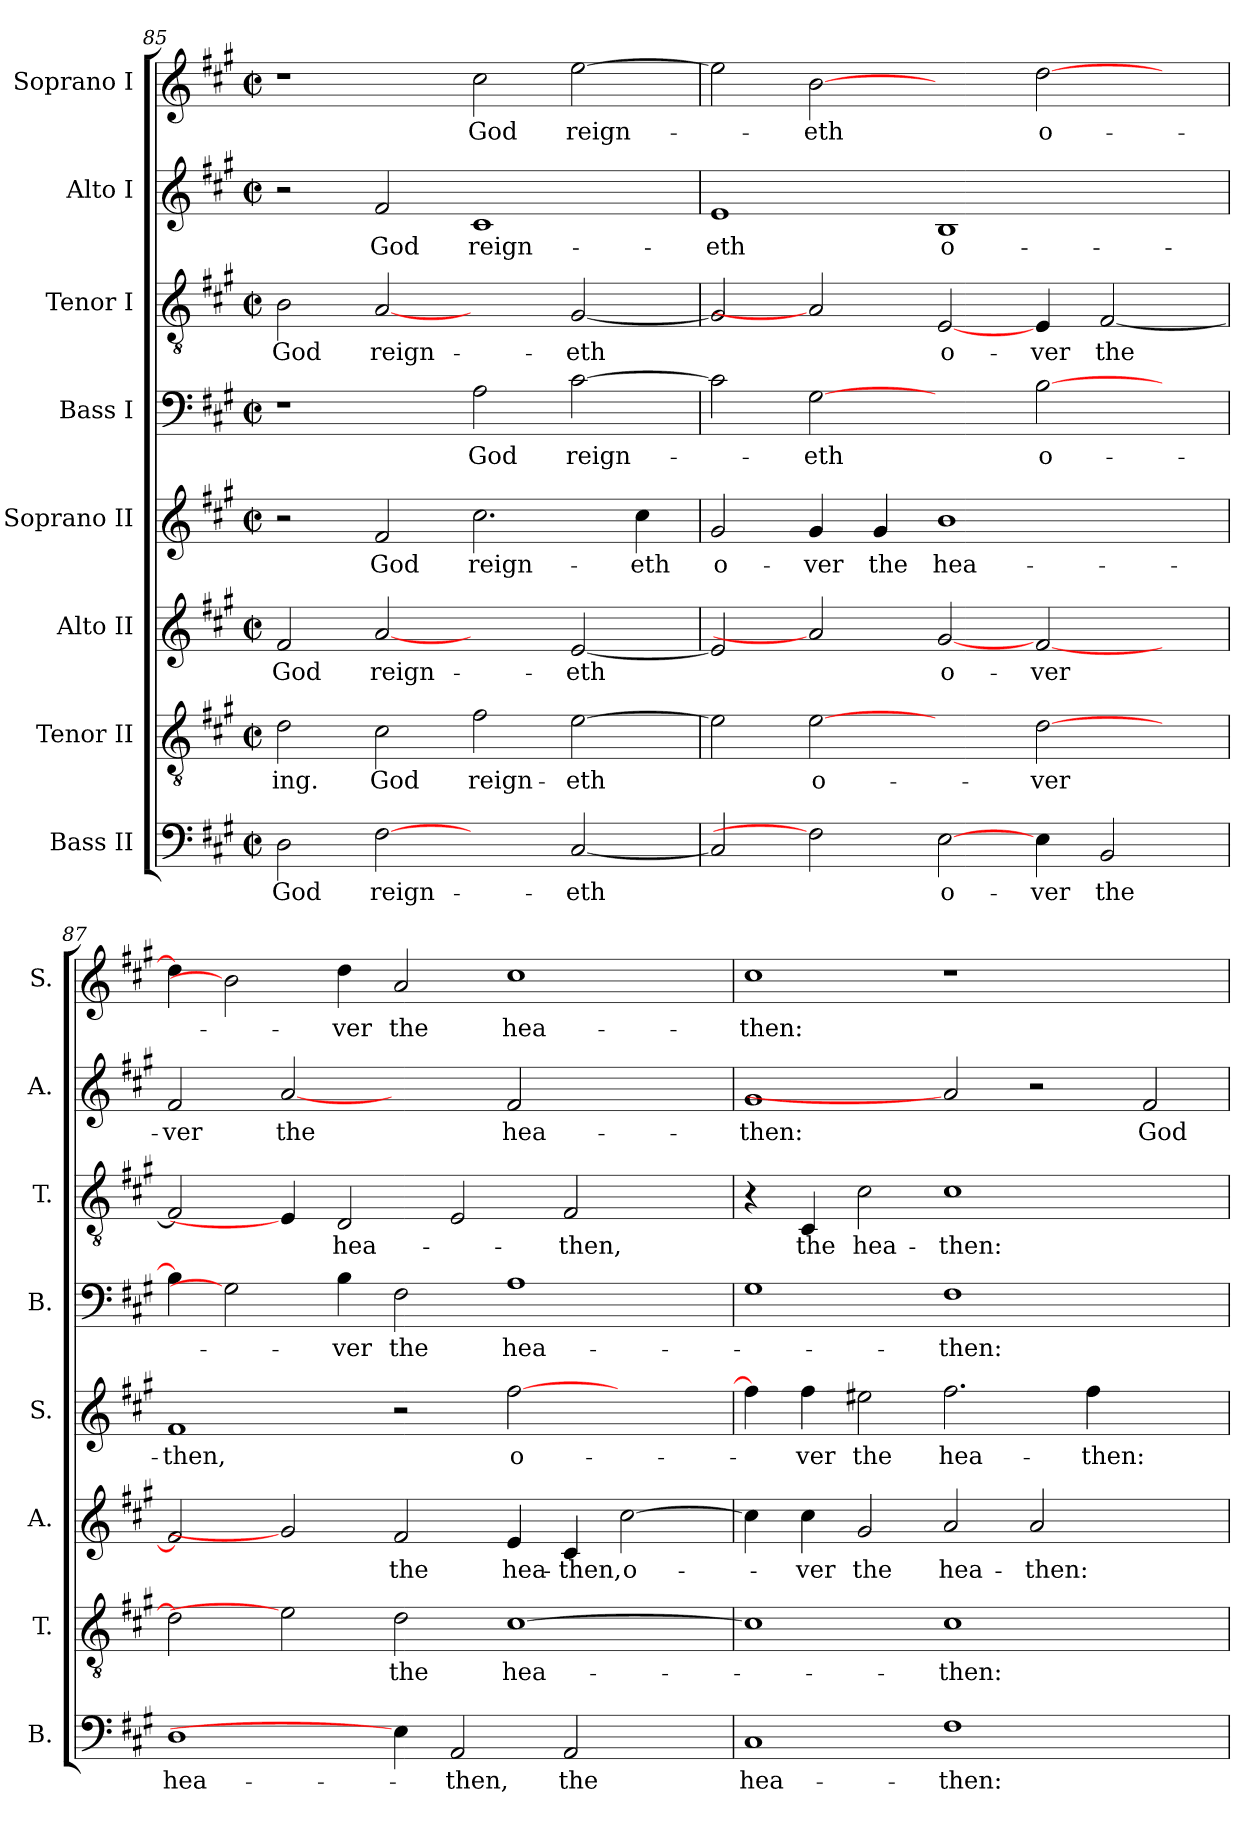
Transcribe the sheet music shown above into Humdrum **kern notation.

**kern	**text	**kern	**text	**kern	**text	**kern	**text	**kern	**text	**kern	**text	**kern	**text	**kern	**text
*part8	*part8	*part7	*part7	*part6	*part6	*part5	*part5	*part4	*part4	*part3	*part3	*part2	*part2	*part1	*part1
*staff8	*staff8	*staff7	*staff7	*staff6	*staff6	*staff5	*staff5	*staff4	*staff4	*staff3	*staff3	*staff2	*staff2	*staff1	*staff1
*I"Bass II	*	*I"Tenor II	*	*I"Alto II	*	*I"Soprano II	*	*I"Bass I	*	*I"Tenor I	*	*I"Alto I	*	*I"Soprano I	*
*I'B.	*	*I'T.	*	*I'A.	*	*I'S.	*	*I'B.	*	*I'T.	*	*I'A.	*	*I'S.	*
!!LO:PB:g=z
*clefF4	*	*clefGv2	*	*clefG2	*	*clefG2	*	*clefF4	*	*clefGv2	*	*clefG2	*	*clefG2	*
*	*	*ITrd7c12	*	*	*	*	*	*	*	*ITrd7c12	*	*	*	*	*
*k[f#c#g#]	*	*k[f#c#g#]	*	*k[f#c#g#]	*	*k[f#c#g#]	*	*k[f#c#g#]	*	*k[f#c#g#]	*	*k[f#c#g#]	*	*k[f#c#g#]	*
*A:	*	*A:	*	*A:	*	*A:	*	*A:	*	*A:	*	*A:	*	*A:	*
*M2/2	*	*M2/2	*	*M2/2	*	*M2/2	*	*M2/2	*	*M2/2	*	*M2/2	*	*M2/2	*
*met(c|)	*	*met(c|)	*	*met(c|)	*	*met(c|)	*	*met(c|)	*	*met(c|)	*	*met(c|)	*	*met(c|)	*
=85	=85	=85	=85	=85	=85	=85	=85	=85	=85	=85	=85	=85	=85	=85	=85
!	!LO:LY:b	!	!LO:LY:b	!	!LO:LY:b	!	!	!	!	!	!LO:LY:b	!	!	!	!
2D\	God	2D\	-ing.	2f#/	God	2r	.	1r	.	2BB\	God	2r	.	1r	.
!	!LO:LY:b	!	!LO:LY:b	!	!LO:LY:b	!	!LO:LY:b	!	!	!	!LO:LY:b	!	!LO:LY:b	!	!
[2F#	reign-	2C#\	God	[2a	reign-	2f#/	God	.	.	[2AA	reign-	2f#/	God	.	.
!	!	!	!LO:LY:b	!	!	!	!LO:LY:b	!	!LO:LY:b	!	!	!	!LO:LY:b	!	!LO:LY:b
2ryy	.	2F#\	reign-	2ryy	.	2.cc#\	reign-	2A\	God	2ryy	.	1c#	reign-	2cc#\	God
!	!LO:LY:b	!	!LO:LY:b	!	!LO:LY:b	!	!	!	!LO:LY:b	!	!LO:LY:b	!	!	!	!LO:LY:b
[<2C#/	-eth	[>2E\	-eth	[<2e/	-eth	.	.	[>2c#\	reign-	[<2GG#/	-eth	.	.	[>2ee\	reign-
!	!	!	!	!	!	!	!LO:LY:b	!	!	!	!	!	!	!	!
.	.	.	.	.	.	4cc#\	-eth	.	.	.	.	.	.	.	.
=86	=86	=86	=86	=86	=86	=86	=86	=86	=86	=86	=86	=86	=86	=86	=86
!	!	!	!	!	!	!	!LO:LY:b	!	!	!	!	!	!LO:LY:b	!	!
2C#/]	.	2E\]	.	2e/]	.	2g#/	o-	2c#\]	.	2GG#/]	.	1e	-eth	2ee\]	.
!	!	!	!LO:LY:b	!	!	!	!LO:LY:b	!	!LO:LY:b	!	!	!	!	!	!LO:LY:b
2F#]	.	[2E	o-	2a]	.	4g#/	-ver	[2G#	-eth	2AA]	.	.	.	[2b	-eth
!	!	!	!	!	!	!	!LO:LY:b	!	!	!	!	!	!	!	!
.	.	.	.	.	.	4g#/	the	.	.	.	.	.	.	.	.
!	!LO:LY:b	!	!	!	!LO:LY:b	!	!LO:LY:b	!	!	!	!LO:LY:b	!	!LO:LY:b	!	!
[2E\	o-	2ryy	.	[2g#	o-	1b	hea-	2ryy	.	[2EE/	o-	1B	o-	2ryy	.
!	!LO:LY:b	!	!LO:LY:b	!	!LO:LY:b	!	!	!	!LO:LY:b	!	!LO:LY:b	!	!	!	!LO:LY:b
4E\	-ver	[>2D\	-ver	[<2f#/	-ver	.	.	[>2B\	o-	4EE/	-ver	.	.	[>2dd\	o-
!	!LO:LY:b	!	!	!	!	!	!	!	!	!	!LO:LY:b	!	!	!	!
2BB/	the	.	.	.	.	.	.	.	.	[<2FF#/	the	.	.	.	.
.	.	4ryy	.	4ryy	.	4ryy	.	4ryy	.	.	.	4ryy	.	4ryy	.
=87	=87	=87	=87	=87	=87	=87	=87	=87	=87	=87	=87	=87	=87	=87	=87
!	!LO:LY:b	!	!	!	!	!	!LO:LY:b	!	!	!	!	!	!LO:LY:b	!	!
1D	hea-	2D\]	.	2f#/]	.	1f#	-then,	4B\]	.	2FF#/]	.	2f#/	-ver	4dd\]	.
.	.	.	.	.	.	.	.	2G#]	.	.	.	.	.	2b]	.
!	!	!	!	!	!	!	!	!	!	!	!	!	!LO:LY:b	!	!
.	.	2E]	.	2g#]	.	.	.	.	.	4EE/]	.	[2a	the	.	.
!	!	!	!	!	!	!	!	!	!LO:LY:b	!	!LO:LY:b	!	!	!	!LO:LY:b
.	.	.	.	.	.	.	.	4B\	-ver	2DD/	hea-	.	.	4dd\	-ver
!	!	!	!LO:LY:b	!	!LO:LY:b	!	!	!	!LO:LY:b	!	!	!	!	!	!LO:LY:b
4E\]	.	2D\	the	2f#/	the	2r	.	2F#\	the	.	.	2ryy	.	2a/	the
!	!LO:LY:b	!	!	!	!	!	!	!	!	!	!	!	!	!	!
2AA/	-then,	.	.	.	.	.	.	.	.	2EE/	.	.	.	.	.
!	!	!	!LO:LY:b	!	!LO:LY:b	!	!LO:LY:b	!	!LO:LY:b	!	!	!	!LO:LY:b	!	!LO:LY:b
.	.	[>1C#	hea-	4e/	hea-	[>2ff#\	o-	1A	hea-	.	.	2f#/	hea-	1cc#	hea-
!	!LO:LY:b	!	!	!	!LO:LY:b	!	!	!	!	!	!LO:LY:b	!	!	!	!
2AA/	the	.	.	4c#/	-then,	.	.	.	.	2FF#/	-then,	.	.	.	.
!	!	!	!	!	!LO:LY:b	!	!	!	!	!	!	!	!	!	!
.	.	.	.	[>2cc#\	o-	2ryy	.	.	.	.	.	2ryy	.	.	.
4ryy	.	.	.	.	.	.	.	.	.	4ryy	.	.	.	.	.
!!LO:LB:g=z
=88	=88	=88	=88	=88	=88	=88	=88	=88	=88	=88	=88	=88	=88	=88	=88
!	!LO:LY:b	!	!	!	!	!	!	!	!	!	!	!	!LO:LY:b	!	!LO:LY:b
1C#	hea-	1C#]	.	4cc#\]	.	4ff#\]	.	1G#	.	4r	.	1g#	-then:	1cc#	-then:
!	!	!	!	!	!LO:LY:b	!	!LO:LY:b	!	!	!	!LO:LY:b	!	!	!	!
.	.	.	.	4cc#\	-ver	4ff#\	-ver	.	.	4CC#/	the	.	.	.	.
!	!	!	!	!	!LO:LY:b	!	!LO:LY:b	!	!	!	!LO:LY:b	!	!	!	!
.	.	.	.	2g#/	the	2ee#X\	the	.	.	2C#\	hea-	.	.	.	.
!	!LO:LY:b	!	!LO:LY:b	!	!LO:LY:b	!	!LO:LY:b	!	!LO:LY:b	!	!LO:LY:b	!	!	!	!
1F#	-then:	1C#	-then:	2a/	hea-	2.ff#\	hea-	1F#	-then:	1C#	-then:	2a]	.	1r	.
!	!	!	!	!	!LO:LY:b	!	!	!	!	!	!	!	!	!	!
.	.	.	.	2a/	-then:	.	.	.	.	.	.	2r	.	.	.
!	!	!	!	!	!	!	!LO:LY:b	!	!	!	!	!	!	!	!
.	.	.	.	.	.	4ff#\	-then:	.	.	.	.	.	.	.	.
!	!	!	!	!	!	!	!	!	!	!	!	!	!LO:LY:b	!	!
2ryy	.	2ryy	.	2ryy	.	2ryy	.	2ryy	.	2ryy	.	2f#/	God	2ryy	.
=	=	=	=	=	=	=	=	=	=	=	=	=	=	=	=
*-	*-	*-	*-	*-	*-	*-	*-	*-	*-	*-	*-	*-	*-	*-	*-
